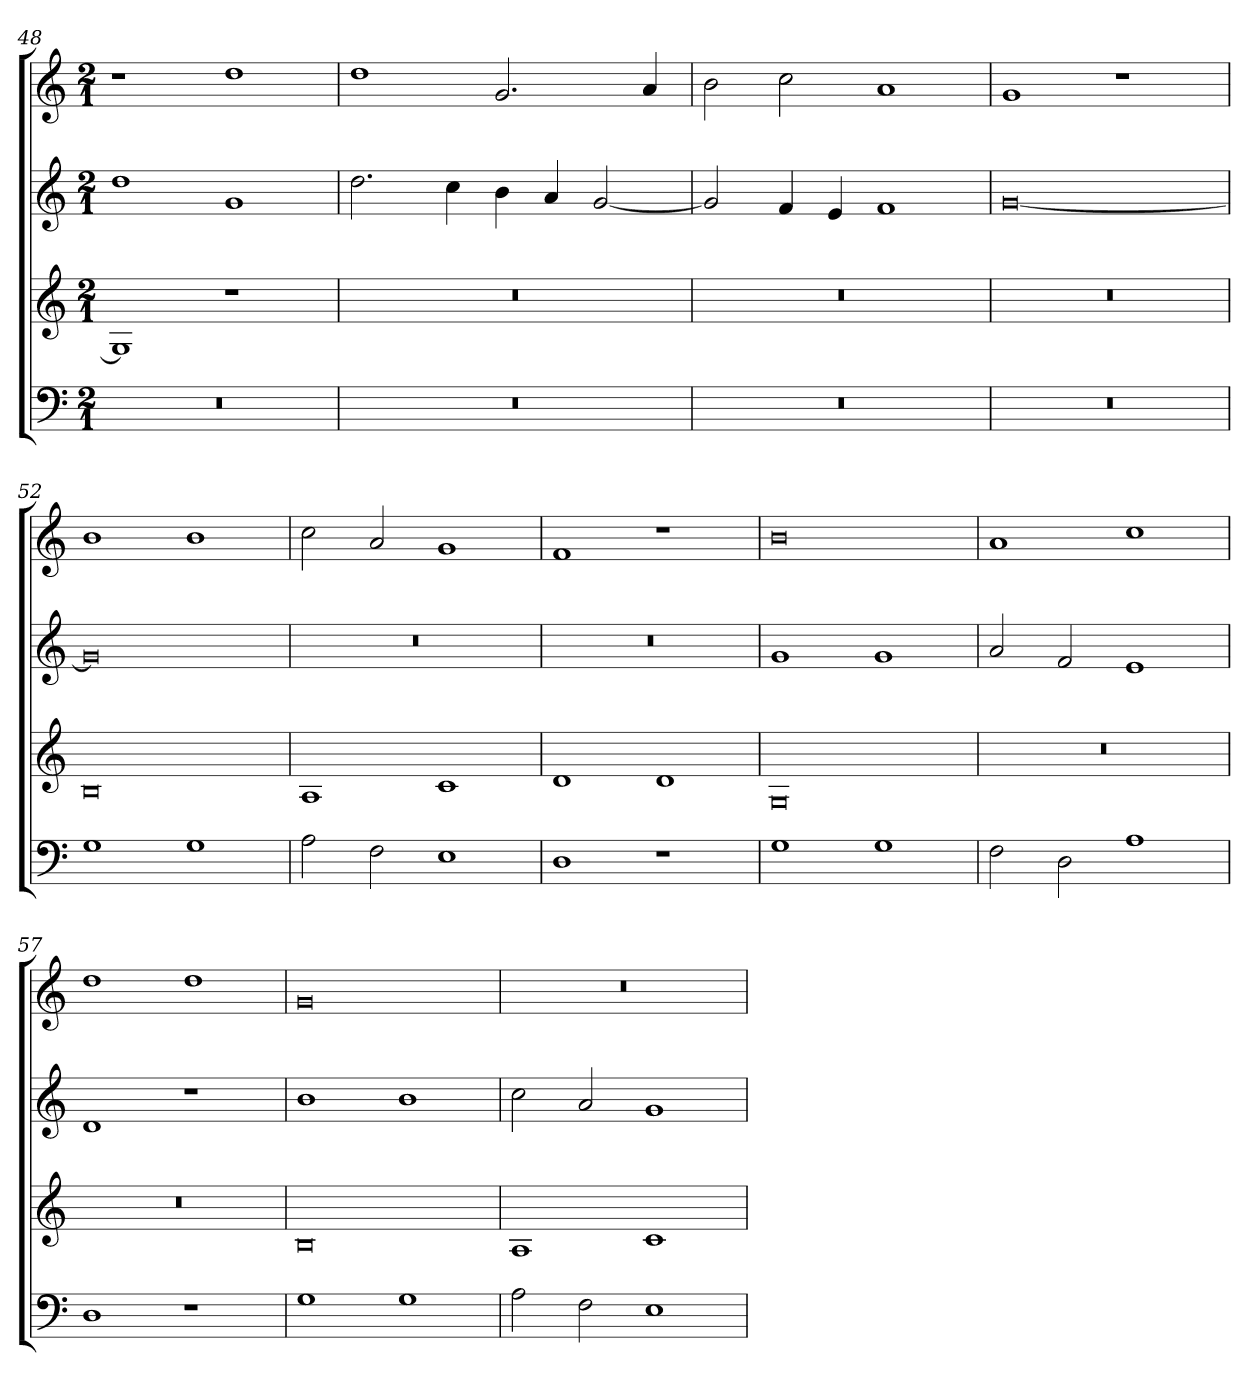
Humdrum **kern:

**kern	**kern	**kern	**kern
*part4	*part3	*part2	*part1
*staff4	*staff3	*staff2	*staff1
*clefF4	*clefG2	*clefG2	*clefG2
*M2/1	*M2/1	*M2/1	*M2/1
=48	=48	=48	=48
0r	1G]	1dd	1r
.	1r	1g	1dd
=49	=49	=49	=49
0r	0r	2.dd	1dd
.	.	4cc	.
.	.	4b	2.g
.	.	4a	.
.	.	[2g	.
.	.	.	4a
=50	=50	=50	=50
0r	0r	2g]	2b
.	.	4f	2cc
.	.	4e	.
.	.	1f	1a
=51	=51	=51	=51
0r	0r	[0g	1g
.	.	.	1r
=52	=52	=52	=52
1G	0B	0g]	1b
1G	.	.	1b
=53	=53	=53	=53
2A	1A	0r	2cc
2F	.	.	2a
1E	1c	.	1g
=54	=54	=54	=54
1D	1d	0r	1f
1r	1d	.	1r
=55	=55	=55	=55
1G	0G	1g	0b
1G	.	1g	.
=56	=56	=56	=56
2F	0r	2a	1a
2D	.	2f	.
1A	.	1e	1cc
=57	=57	=57	=57
1D	0r	1d	1dd
1r	.	1r	1dd
=58	=58	=58	=58
1G	0B	1b	0g
1G	.	1b	.
=59	=59	=59	=59
2A	1A	2cc	0r
2F	.	2a	.
1E	1c	1g	.
=	=	=	=
*-	*-	*-	*-
